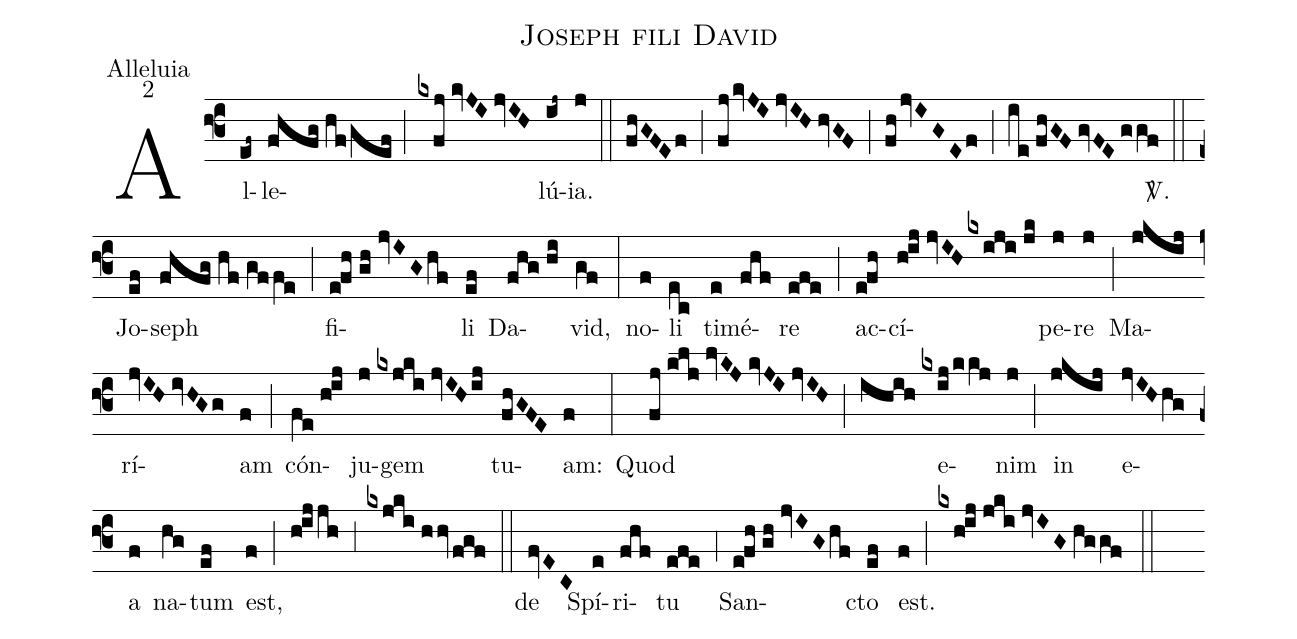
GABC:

name:Joseph fili David;
office-part:Alleluia;
mode:2;
%%
(f3) Al(ef~)le(fhfg//hf/gef;kxfj//kvJI//jvIH)lú(ij~)ia.(j) (::) (fhGFEf) (;) (fj/kvJI//jvIH//hvGF) (;) (fh/jvIGEf) (;) (ie//fhGF//gvFE//ggf) <sp>V/</sp>.(::) Jo(ef)seph(fhfg//hf//gffe) (;) fi(e!fh//gh//jvIG/hf)li(ef) Da(fhg//hi)vid,(gf) (:) no(f)li(ec) ti(e)mé(fhf)re(efe) (;) ac(e!fh)cí(h!ij//jvIH/kxiji//jk)pe(j)re(j) (;) Ma(jkij)rí(jvIH//ivHGg)am(f) (;) cón(fe//h!ij)ju(j)gem(kxjki//jvIH/ij) tu(fhGFE)am:(f) (:) Quod(fj//klj//lvKJ//kvJI//jvIH) (;) (ihih) e(kxij/kkj)nim(j) (;) in(jkij) e(jvIH/hg)a(f) na(hg)tum(ef) est,(f) (;) (h!ijjh) (;3) (kxjki//hhv/fgf) (::) de(fvEC) Spí(e)ri(fhf)tu(efe) (;4) San(e!fh//gh//jvIG/hf)cto(ef) est.(f) (;) (kxh!ij//jki//jvIG//hggf) (::)
